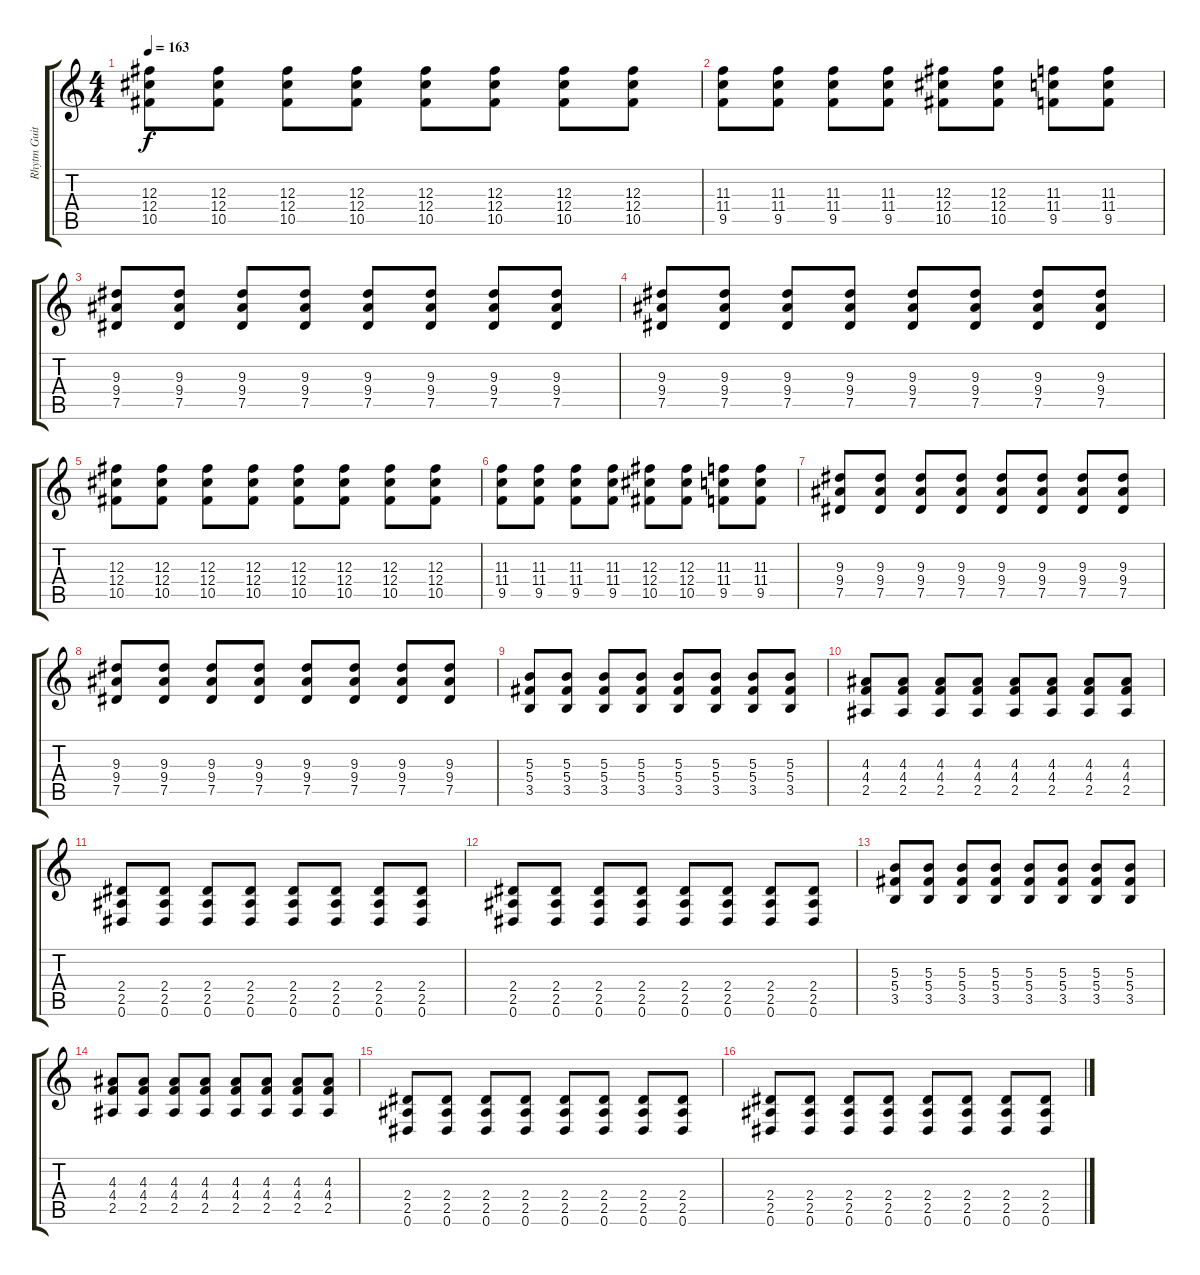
\track ("Rhytm Guitar" "Rhytm Guit") {instrument distortionguitar}
\staff {score tabs}
\tuning (Eb4 Bb3 Gb3 Db3 Ab2 Eb2) {hide}
\ts (4 4)
\tempo 163
\clef g2
\ks c
(12.3 12.4 10.5).8{dy f} (12.3 12.4 10.5).8 (12.3 12.4 10.5).8 (12.3 12.4 10.5).8 (12.3 12.4 10.5).8 (12.3 12.4 10.5).8 (12.3 12.4 10.5).8 (12.3 12.4 10.5).8 |
(11.3 11.4 9.5).8 (11.3 11.4 9.5).8 (11.3 11.4 9.5).8 (11.3 11.4 9.5).8 (12.3 12.4 10.5).8 (12.3 12.4 10.5).8 (11.3 11.4 9.5).8 (11.3 11.4 9.5).8 |
(9.3 9.4 7.5).8 (9.3 9.4 7.5).8 (9.3 9.4 7.5).8 (9.3 9.4 7.5).8 (9.3 9.4 7.5).8 (9.3 9.4 7.5).8 (9.3 9.4 7.5).8 (9.3 9.4 7.5).8 |
(9.3 9.4 7.5).8 (9.3 9.4 7.5).8 (9.3 9.4 7.5).8 (9.3 9.4 7.5).8 (9.3 9.4 7.5).8 (9.3 9.4 7.5).8 (9.3 9.4 7.5).8 (9.3 9.4 7.5).8 |
(12.3 12.4 10.5).8 (12.3 12.4 10.5).8 (12.3 12.4 10.5).8 (12.3 12.4 10.5).8 (12.3 12.4 10.5).8 (12.3 12.4 10.5).8 (12.3 12.4 10.5).8 (12.3 12.4 10.5).8 |
(11.3 11.4 9.5).8 (11.3 11.4 9.5).8 (11.3 11.4 9.5).8 (11.3 11.4 9.5).8 (12.3 12.4 10.5).8 (12.3 12.4 10.5).8 (11.3 11.4 9.5).8 (11.3 11.4 9.5).8 |
(9.3 9.4 7.5).8 (9.3 9.4 7.5).8 (9.3 9.4 7.5).8 (9.3 9.4 7.5).8 (9.3 9.4 7.5).8 (9.3 9.4 7.5).8 (9.3 9.4 7.5).8 (9.3 9.4 7.5).8 |
(9.3 9.4 7.5).8 (9.3 9.4 7.5).8 (9.3 9.4 7.5).8 (9.3 9.4 7.5).8 (9.3 9.4 7.5).8 (9.3 9.4 7.5).8 (9.3 9.4 7.5).8 (9.3 9.4 7.5).8 |
(5.3 5.4 3.5).8 (5.3 5.4 3.5).8 (5.3 5.4 3.5).8 (5.3 5.4 3.5).8 (5.3 5.4 3.5).8 (5.3 5.4 3.5).8 (5.3 5.4 3.5).8 (5.3 5.4 3.5).8 |
(4.3 4.4 2.5).8 (4.3 4.4 2.5).8 (4.3 4.4 2.5).8 (4.3 4.4 2.5).8 (4.3 4.4 2.5).8 (4.3 4.4 2.5).8 (4.3 4.4 2.5).8 (4.3 4.4 2.5).8 |
(2.4 2.5 0.6).8 (2.4 2.5 0.6).8 (2.4 2.5 0.6).8 (2.4 2.5 0.6).8 (2.4 2.5 0.6).8 (2.4 2.5 0.6).8 (2.4 2.5 0.6).8 (2.4 2.5 0.6).8 |
(2.4 2.5 0.6).8 (2.4 2.5 0.6).8 (2.4 2.5 0.6).8 (2.4 2.5 0.6).8 (2.4 2.5 0.6).8 (2.4 2.5 0.6).8 (2.4 2.5 0.6).8 (2.4 2.5 0.6).8 |
(5.3 5.4 3.5).8 (5.3 5.4 3.5).8 (5.3 5.4 3.5).8 (5.3 5.4 3.5).8 (5.3 5.4 3.5).8 (5.3 5.4 3.5).8 (5.3 5.4 3.5).8 (5.3 5.4 3.5).8 |
(4.3 4.4 2.5).8 (4.3 4.4 2.5).8 (4.3 4.4 2.5).8 (4.3 4.4 2.5).8 (4.3 4.4 2.5).8 (4.3 4.4 2.5).8 (4.3 4.4 2.5).8 (4.3 4.4 2.5).8 |
(2.4 2.5 0.6).8 (2.4 2.5 0.6).8 (2.4 2.5 0.6).8 (2.4 2.5 0.6).8 (2.4 2.5 0.6).8 (2.4 2.5 0.6).8 (2.4 2.5 0.6).8 (2.4 2.5 0.6).8 |
(2.4 2.5 0.6).8 (2.4 2.5 0.6).8 (2.4 2.5 0.6).8 (2.4 2.5 0.6).8 (2.4 2.5 0.6).8 (2.4 2.5 0.6).8 (2.4 2.5 0.6).8 (2.4 2.5 0.6).8
